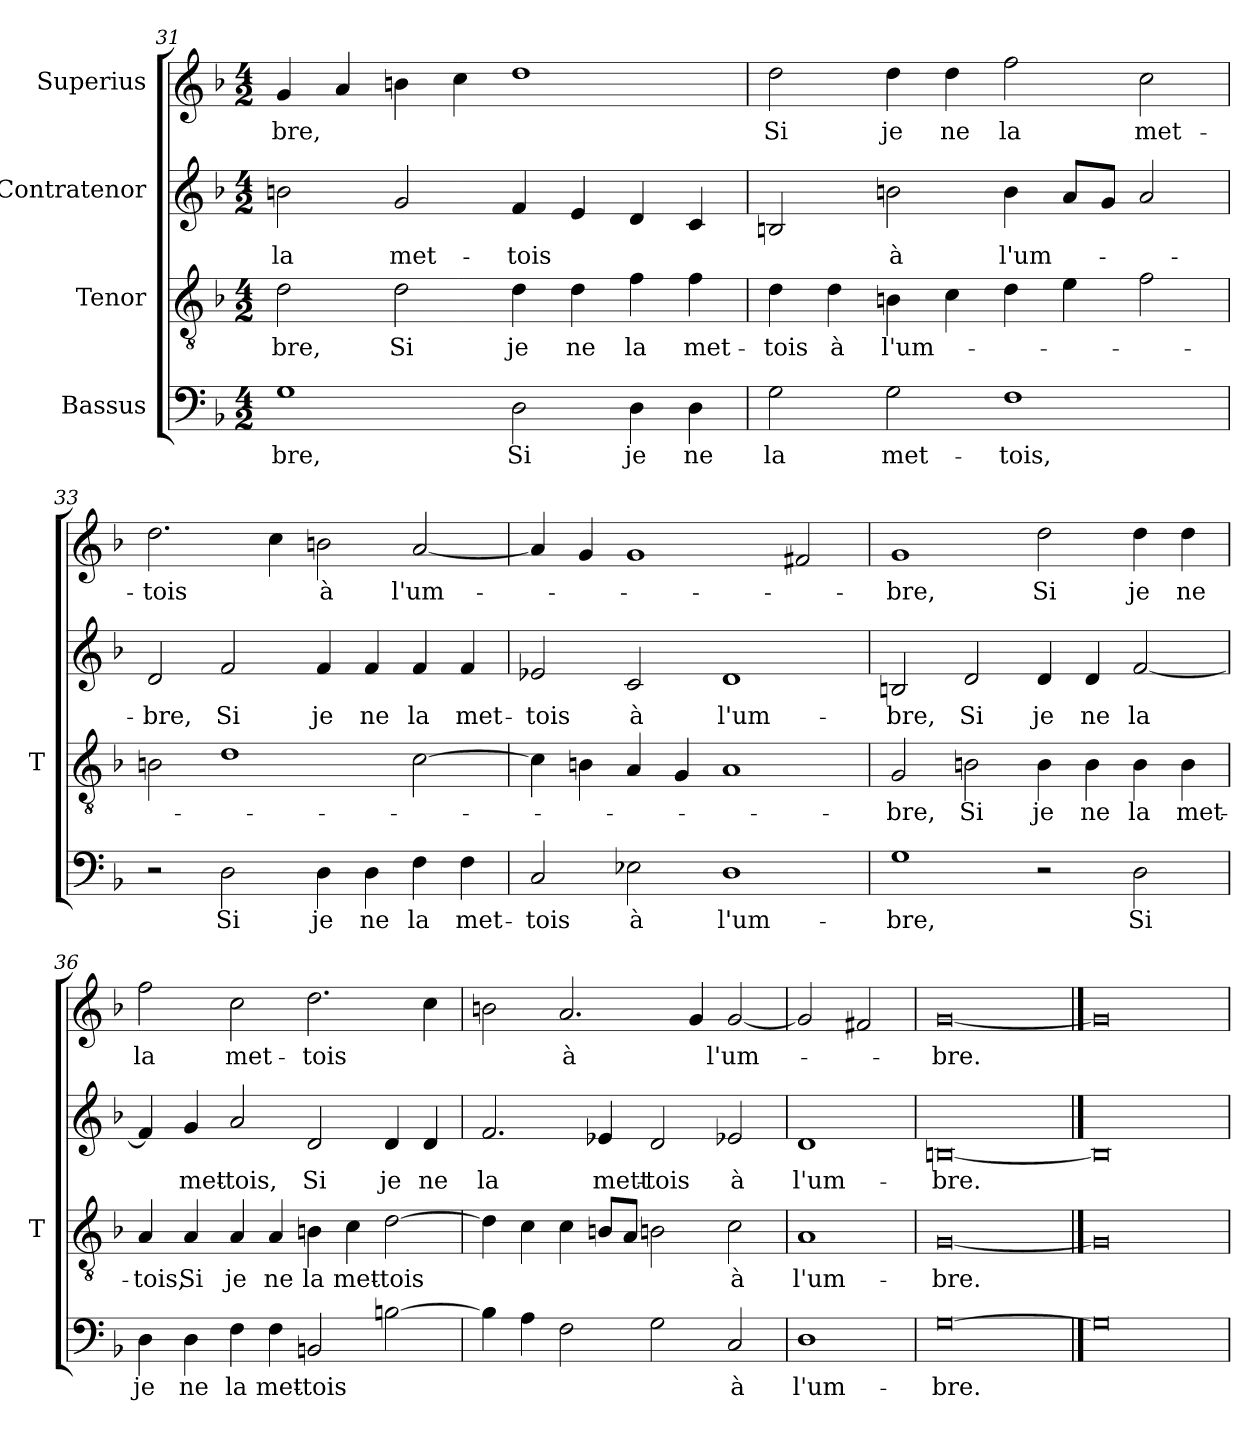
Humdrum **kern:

**kern	**text	**kern	**text	**kern	**text	**kern	**text
*part4	*part4	*part3	*part3	*part2	*part2	*part1	*part1
*staff4	*staff4	*staff3	*staff3	*staff2	*staff2	*staff1	*staff1
*I"Bassus	*	*I"Tenor	*	*I"Contratenor	*	*I"Superius	*
*	*	*I'T	*	*	*	*	*
*clefF4	*	*clefGv2	*	*clefG2	*	*clefG2	*
*k[b-]	*	*k[b-]	*	*k[b-]	*	*k[b-]	*
*M4/2	*	*M4/2	*	*M4/2	*	*M4/2	*
=31	=31	=31	=31	=31	=31	=31	=31
1G	-bre,	2d	-bre,	2b	-la	4g	-bre,
.	.	.	.	.	.	4a	.
.	.	2d	-Si	2g	met-	4b	.
.	.	.	.	.	.	4cc	.
2D	-Si	4d	-je	4f	-tois	1dd	.
.	.	4d	-ne	4e	.	.	.
4D	-je	4f	-la	4d	.	.	.
4D	-ne	4f	met-	4c	.	.	.
=32	=32	=32	=32	=32	=32	=32	=32
2G	-la	4d	-tois	2B	.	2dd	-Si
.	.	4d	-à	.	.	.	.
2G	met-	4Bn	l'um-	2b	-à	4dd	-je
.	.	4c	.	.	.	4dd	-ne
1F	-tois,	4d	.	4b	l'um-	2ff	-la
.	.	4e	.	8aL	.	.	.
.	.	.	.	8gJ	.	.	.
.	.	2f	.	2a	.	2cc	met-
=33	=33	=33	=33	=33	=33	=33	=33
2r	.	2Bn	.	2d	-bre,	2.dd	-tois
2D	-Si	1d	.	2f	-Si	.	.
.	.	.	.	.	.	4cc	.
4D	-je	.	.	4f	-je	2b	-à
4D	-ne	.	.	4f	-ne	.	.
4F	-la	[2c	.	4f	-la	[2a	l'um-
4F	met-	.	.	4f	met-	.	.
=34	=34	=34	=34	=34	=34	=34	=34
2C	-tois	4c]	.	2e-X	-tois	4a]	.
.	.	4Bn	.	.	.	4g	.
2E-X	-à	4A	.	2c	-à	1g	.
.	.	4G	.	.	.	.	.
1D	l'um-	1A	.	1d	l'um-	.	.
.	.	.	.	.	.	2f#X	.
=35	=35	=35	=35	=35	=35	=35	=35
1G	-bre,	2G	-bre,	2B	-bre,	1g	-bre,
.	.	2Bn	-Si	2d	-Si	.	.
2r	.	4B	-je	4d	-je	2dd	-Si
.	.	4B	-ne	4d	-ne	.	.
2D	-Si	4B	-la	[2f	-la	4dd	-je
.	.	4B	met-	.	.	4dd	-ne
=36	=36	=36	=36	=36	=36	=36	=36
4D	-je	4A	-tois,	4f]	.	2ff	-la
4D	-ne	4A	-Si	4g	met-	.	.
4F	-la	4A	-je	2a	-tois,	2cc	met-
4F	met-	4A	-ne	.	.	.	.
2BB	-tois	4Bn	-la	2d	-Si	2.dd	-tois
.	.	4c	met-	.	.	.	.
[2B	.	[2d	-tois	4d	-je	.	.
.	.	.	.	4d	-ne	4cc	.
=37	=37	=37	=37	=37	=37	=37	=37
4B]	.	4d]	.	2.f	-la	2b	.
4A	.	4c	.	.	.	.	.
2F	.	4c	.	.	.	2.a	-à
.	.	8BnL	.	4e-X	mett-	.	.
.	.	8AJ	.	.	.	.	.
2G	.	2Bn	.	2d	-tois	.	.
.	.	.	.	.	.	4g	.
2C	-à	2c	-à	2e-X	-à	[2g	l'um-
=38	=38	=38	=38	=38	=38	=38	=38
1D	l'um-	1A	l'um-	1d	l'um-	2g]	.
.	.	.	.	.	.	2f#X	.
=39	=39	=39	=39	=39	=39	=39	=39
[0G	-bre.	[0G	-bre.	[0B	-bre.	[0g	-bre.
==40	==40	==40	==40	==40	==40	==40	==40
0G]	.	0G]	.	0B]	.	0g]	.
=	=	=	=	=	=	=	=
*-	*-	*-	*-	*-	*-	*-	*-
